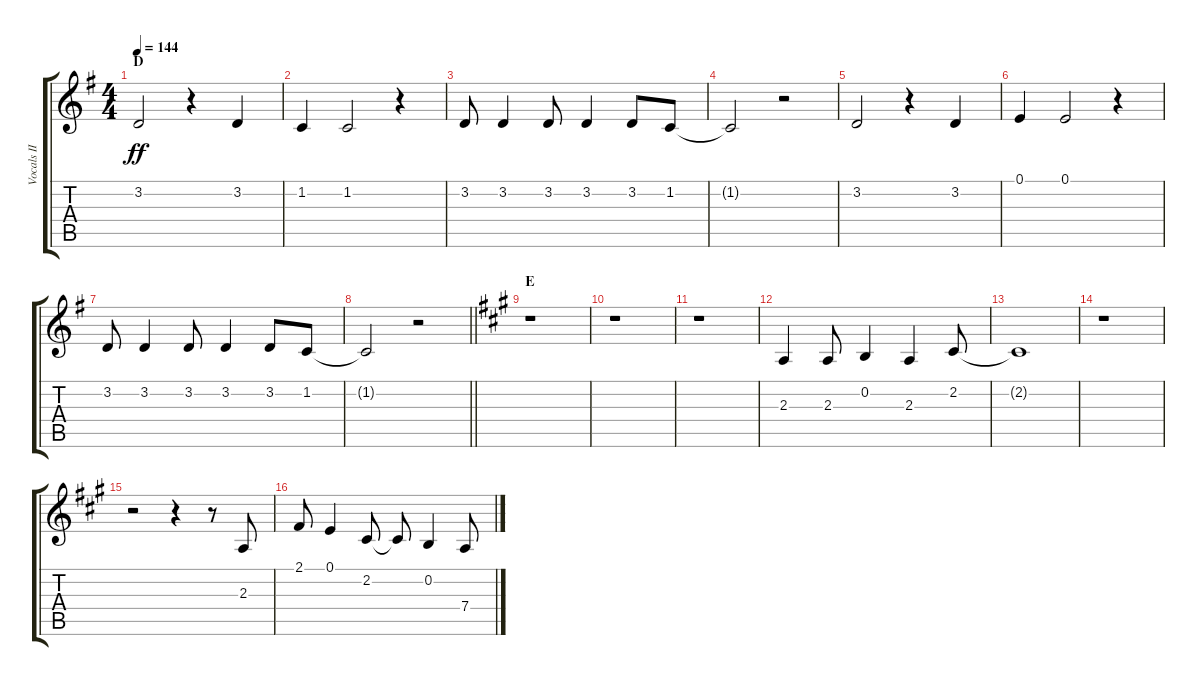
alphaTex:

\track ("Vocals II" "Vocals II") {instrument voiceoohs}
\staff {score tabs}
\tuning (E4 B3 G3 D3 A2 E2) {hide}
\ts (4 4)
\section ("" "D")
\tempo 144
\clef g2
\ks g
3.2.2{dy ff} r.4 3.2.4 |
1.2.4 1.2.2 r.4 |
3.2.8 3.2.4 3.2.8 3.2.4 3.2.8 1.2.8 |
1.2{t}.2 r.2 |
3.2.2 r.4 3.2.4 |
0.1.4 0.1.2 r.4 |
3.2.8 3.2.4 3.2.8 3.2.4 3.2.8 1.2.8 |
\barLineRight lightlight
1.2{t}.2 r.2 |
\section ("" "E")
\ks a
r.1 |
r.1 |
r.1 |
2.3.4 2.3.8 0.2.4 2.3.4 2.2.8 |
2.2{t}.1 |
r.1 |
r.2 r.4 r.8 2.3.8 |
2.1.8 0.1.4 2.2.8 2.2{t}.8 0.2.4 7.4{sl}.8
